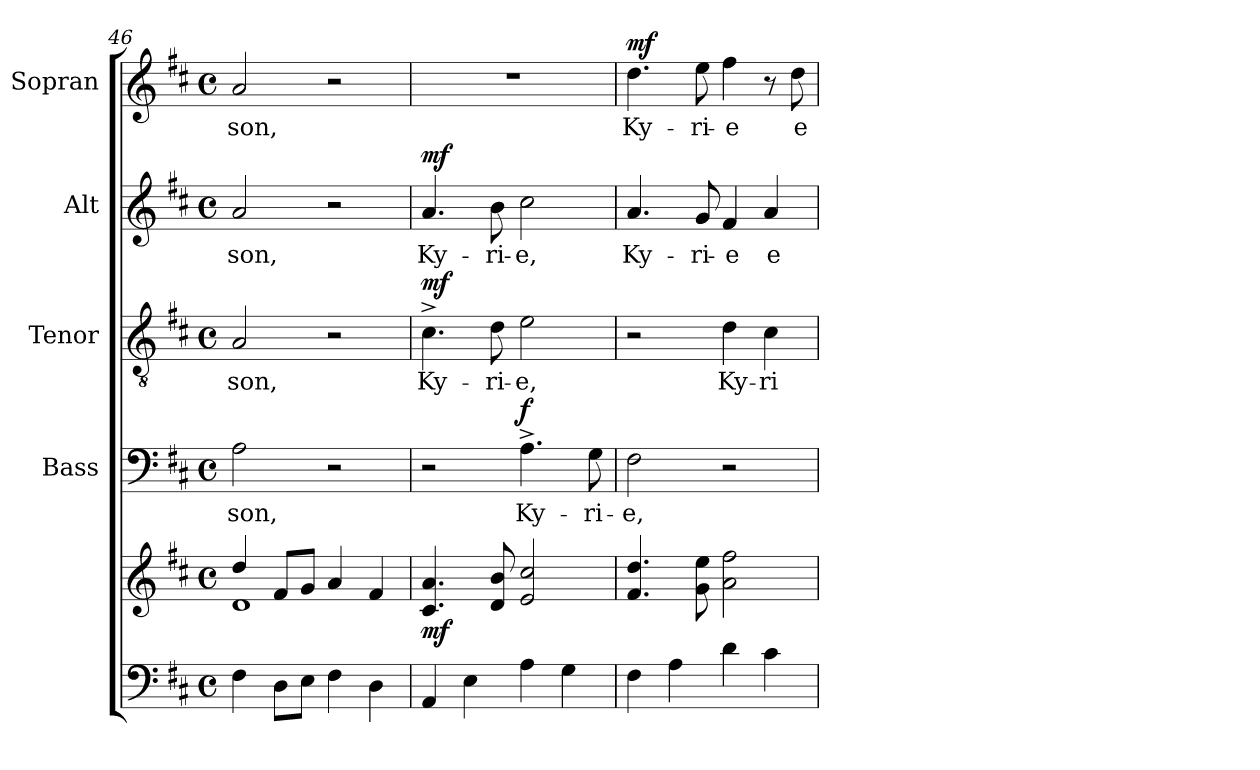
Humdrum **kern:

**kern	**kern	**dynam	**kern	**text	**dynam	**kern	**text	**dynam	**kern	**text	**dynam	**kern	**text	**dynam
*part5	*part5	*part5	*part4	*part4	*part4	*part3	*part3	*part3	*part2	*part2	*part2	*part1	*part1	*part1
*staff6	*staff5	*staff5/6	*staff4	*staff4	*staff4	*staff3	*staff3	*staff3	*staff2	*staff2	*staff2	*staff1	*staff1	*staff1
*	*	*	*I"Bass	*	*	*I"Tenor	*	*	*I"Alt	*	*	*I"Sopran	*	*
*	*	*	*I'B.	*	*	*I'T.	*	*	*I'A.	*	*	*I'S.	*	*
!!LO:LB:g=z
*clefF4	*clefG2	*	*clefF4	*	*	*clefGv2	*	*	*clefG2	*	*	*clefG2	*	*
*k[f#c#]	*k[f#c#]	*	*k[f#c#]	*	*	*k[f#c#]	*	*	*k[f#c#]	*	*	*k[f#c#]	*	*
*D:	*D:	*	*D:	*	*	*D:	*	*	*D:	*	*	*D:	*	*
*M4/4	*M4/4	*	*M4/4	*	*	*M4/4	*	*	*M4/4	*	*	*M4/4	*	*
*met(c)	*met(c)	*	*met(c)	*	*	*met(c)	*	*	*met(c)	*	*	*met(c)	*	*
=46	=46	=46	=46	=46	=46	=46	=46	=46	=46	=46	=46	=46	=46	=46
*	*^	*	*	*	*	*	*	*	*	*	*	*	*	*
!	!	!	!	!	!LO:LY:b	!	!	!LO:LY:b	!	!	!LO:LY:b	!	!	!LO:LY:b	!
4F#\	4dd/	1d	.	2A\	-son,	.	2A/	-son,	.	2a/	-son,	.	2a/	-son,	.
8D\L	8f#/L	.	.	.	.	.	.	.	.	.	.	.	.	.	.
8E\J	8g/J	.	.	.	.	.	.	.	.	.	.	.	.	.	.
4F#\	4a/	.	.	2r	.	.	2r	.	.	2r	.	.	2r	.	.
4D\	4f#/	.	.	.	.	.	.	.	.	.	.	.	.	.	.
*	*v	*v	*	*	*	*	*	*	*	*	*	*	*	*	*
=47	=47	=47	=47	=47	=47	=47	=47	=47	=47	=47	=47	=47	=47	=47
!	!	!LO:DY:b	!	!	!	!	!LO:LY:b	!LO:DY:a	!	!LO:LY:b	!LO:DY:a	!	!	!
4AA/	4.c#/ 4.a/	mf	2r	.	.	4.c#^>\	Ky-	mf	4.a/	Ky-	mf	1r	.	.
4E\	.	.	.	.	.	.	.	.	.	.	.	.	.	.
!	!	!	!	!	!	!	!LO:LY:b	!	!	!LO:LY:b	!	!	!	!
.	8d/ 8b/	.	.	.	.	8d\	-ri-	.	8b\	-ri-	.	.	.	.
!	!	!	!	!LO:LY:b	!LO:DY:a	!	!LO:LY:b	!	!	!LO:LY:b	!	!	!	!
4A\	2e/ 2cc#/	.	4.A^>\	Ky-	f	2e\	-e,	.	2cc#\	-e,	.	.	.	.
4G\	.	.	.	.	.	.	.	.	.	.	.	.	.	.
!	!	!	!	!LO:LY:b	!	!	!	!	!	!	!	!	!	!
.	.	.	8G\	-ri-	.	.	.	.	.	.	.	.	.	.
=48	=48	=48	=48	=48	=48	=48	=48	=48	=48	=48	=48	=48	=48	=48
!	!	!	!	!LO:LY:b	!	!	!	!	!	!LO:LY:b	!	!	!LO:LY:b	!LO:DY:a
4F#\	4.f#/ 4.dd/	.	2F#\	-e,	.	2r	.	.	4.a/	Ky-	.	4.dd\	Ky-	mf
4A\	.	.	.	.	.	.	.	.	.	.	.	.	.	.
!	!	!	!	!	!	!	!	!	!	!LO:LY:b	!	!	!LO:LY:b	!
.	8g\ 8ee\	.	.	.	.	.	.	.	8g/	-ri-	.	8ee\	-ri-	.
!	!	!	!	!	!	!	!LO:LY:b	!	!	!LO:LY:b	!	!	!LO:LY:b	!
4d\	2a\ 2ff#\	.	2r	.	.	4d\	Ky-	.	4f#/	-e	.	4ff#\	-e	.
!	!	!	!	!	!	!	!LO:LY:b	!	!	!LO:LY:b	!	!	!	!
4c#\	.	.	.	.	.	4c#\	-ri-	.	4a/	e-	.	8r	.	.
!	!	!	!	!	!	!	!	!	!	!	!	!	!LO:LY:b	!
.	.	.	.	.	.	.	.	.	.	.	.	8dd\	e-	.
=	=	=	=	=	=	=	=	=	=	=	=	=	=	=
*-	*-	*-	*-	*-	*-	*-	*-	*-	*-	*-	*-	*-	*-	*-
